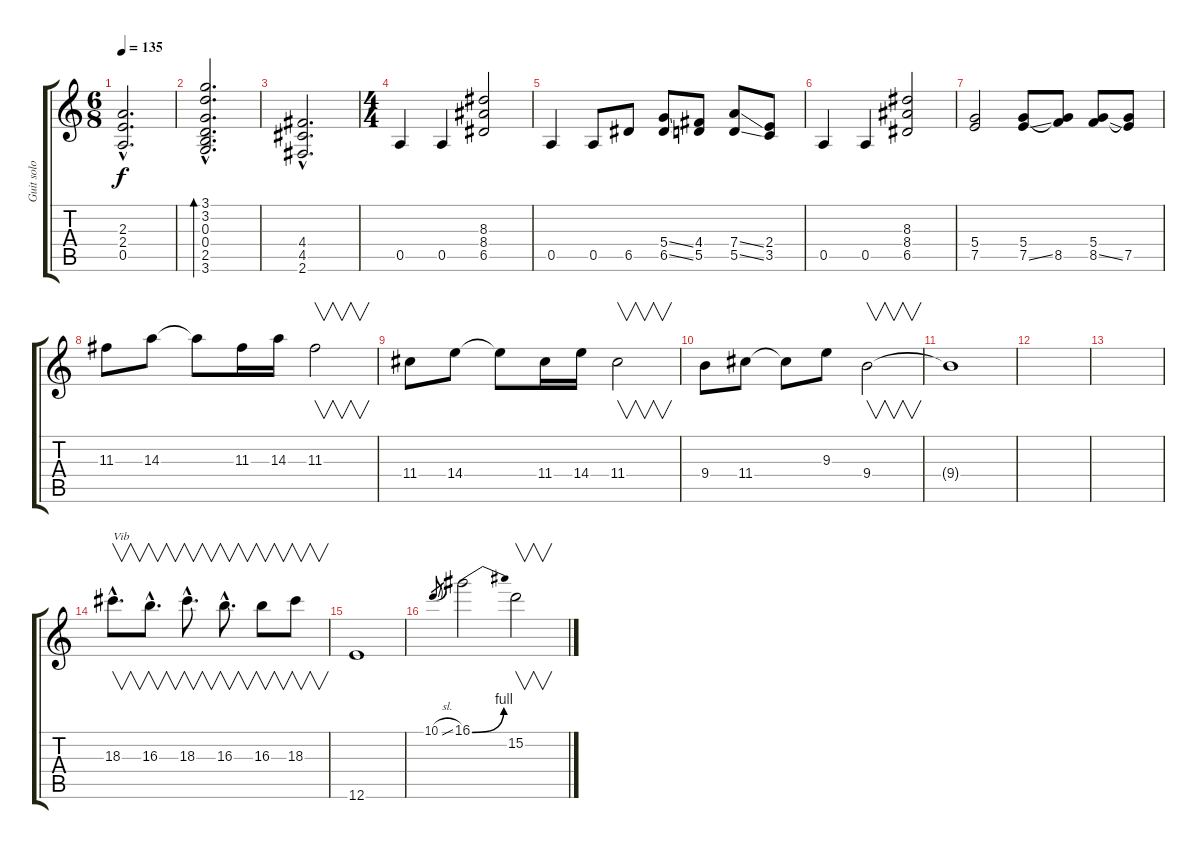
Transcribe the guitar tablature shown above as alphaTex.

\track ("Guit solo" "Guit solo") {instrument overdrivenguitar}
\staff {score tabs}
\tuning (E4 B3 G3 D3 A2 E2) {hide}
\ts (6 8)
\tempo 135
\clef g2
\ks c
(2.3{hac} 2.4{hac} 0.5{hac}).2{d dy f} |
(3.1{hac} 3.2{hac} 0.3{hac} 0.4{hac} 2.5{hac} 3.6{hac}).2{d bd 240} |
(4.4{hac} 4.5{hac} 2.6{hac}).2{d} |
\ts (4 4)
0.5.4 0.5.4 (8.3 8.4 6.5).2 |
0.5.4 0.5.8 6.5.8 (5.4{ss} 6.5{ss}).8 (4.4 5.5).8 (7.4{ss} 5.5{ss}).8 (2.4 3.5).8 |
0.5.4 0.5.4 (8.3 8.4 6.5).2 |
(5.4 7.5).2 (5.4 7.5{ss}).8 (5.4{t} 8.5).8 (5.4 8.5{ss}).8 (5.4{t} 7.5).8 |
11.3.8{volume 16} 14.3.8 14.3{t}.8 11.3.16 14.3.16 11.3.2{v} |
11.4.8 14.4.8 14.4{t}.8 11.4.16 14.4.16 11.4.2{v} |
9.4.8 11.4.8 11.4{t}.8 9.3.8 9.4.2{v} |
9.4{t}.1 |
|
|
18.3{hac}.8{v d txt "Vib"} 16.3{hac}.8{v d} 18.3{hac}.8{v d} 16.3{hac}.8{v d} 16.3.8{v} 18.3.8{v} |
12.6.1 |
10.1{sl}.8{gr} 16.1{be (bend 0 0 60 4)}.2 15.2.2{v}
